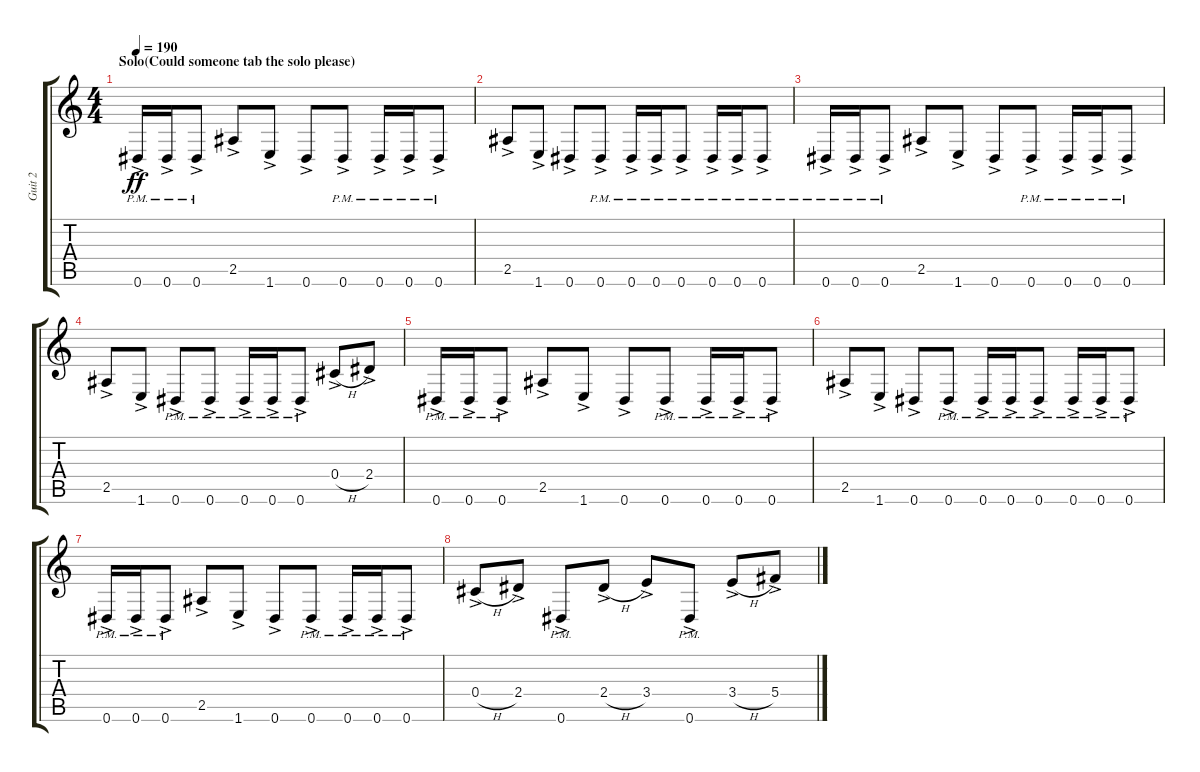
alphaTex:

\track ("Guit 2" "Guit 2") {instrument distortionguitar}
\staff {score tabs}
\tuning (Eb4 Bb3 Gb3 Db3 Ab2 Eb2) {hide}
\ts (4 4)
\section ("" "Solo(Could someone tab the solo please)")
\tempo 190
\clef g2
\ks c
0.6{ac pm}.16{dy ff balance 8} 0.6{ac pm}.16 0.6{ac pm}.8 2.5{ac}.8 1.6{ac}.8 0.6{ac}.8 0.6{ac pm}.8 0.6{ac pm}.16 0.6{ac pm}.16 0.6{ac pm}.8 |
2.5{ac}.8 1.6{ac}.8 0.6{ac}.8 0.6{ac pm}.8 0.6{ac pm}.16 0.6{ac pm}.16 0.6{ac pm}.8 0.6{ac pm}.16 0.6{ac pm}.16 0.6{ac pm}.8 |
0.6{ac pm}.16 0.6{ac pm}.16 0.6{ac pm}.8 2.5{ac}.8 1.6{ac}.8 0.6{ac}.8 0.6{ac pm}.8 0.6{ac pm}.16 0.6{ac pm}.16 0.6{ac pm}.8 |
2.5{ac}.8 1.6{ac}.8 0.6{ac pm}.8 0.6{ac pm}.8 0.6{ac pm}.16 0.6{ac pm}.16 0.6{ac pm}.8 0.4{h ac}.8 2.4{ac}.8 |
0.6{ac pm}.16 0.6{ac pm}.16 0.6{ac pm}.8 2.5{ac}.8 1.6{ac}.8 0.6{ac}.8 0.6{ac pm}.8 0.6{ac pm}.16 0.6{ac pm}.16 0.6{ac pm}.8 |
2.5{ac}.8 1.6{ac}.8 0.6{ac}.8 0.6{ac pm}.8 0.6{ac pm}.16 0.6{ac pm}.16 0.6{ac pm}.8 0.6{ac pm}.16 0.6{ac pm}.16 0.6{ac pm}.8 |
0.6{ac pm}.16 0.6{ac pm}.16 0.6{ac pm}.8 2.5{ac}.8 1.6{ac}.8 0.6{ac}.8 0.6{ac pm}.8 0.6{ac pm}.16 0.6{ac pm}.16 0.6{ac pm}.8 |
0.4{h ac}.8 2.4{ac}.8 0.6{ac pm}.8 2.4{h ac}.8 3.4{ac}.8 0.6{ac pm}.8 3.4{h ac}.8 5.4{ac}.8
